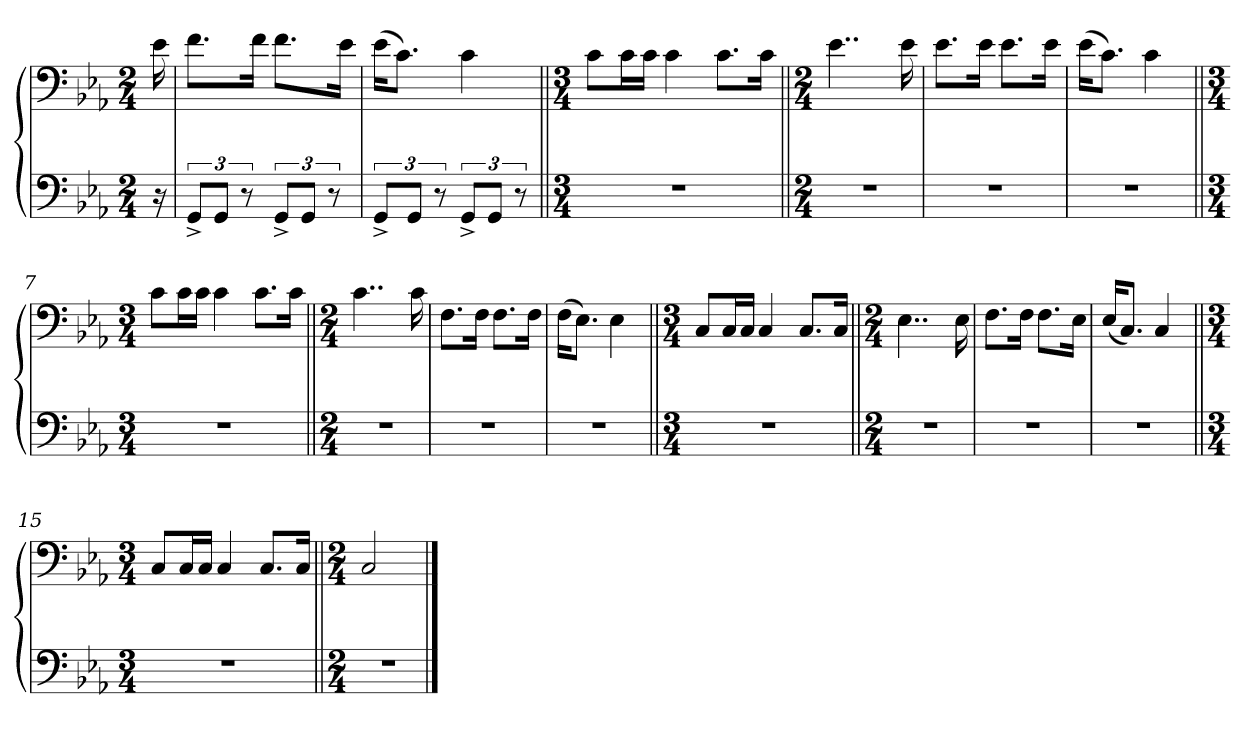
**kern	**kern
*part1	*part1
*staff2	*staff1
*clefF4	*clefF4
*k[b-e-a-]	*k[b-e-a-]
*M2/4	*M2/4
=	=
16r	16e-\
=1	=1
12GG^/L	8.f\L
12GG/J	.
12r	.
.	16f\Jk
12GG^/L	8.f\L
12GG/J	.
12r	.
.	16e-\Jk
=2	=2
12GG^/L	(16e-\KL
.	8.c\J)
12GG/J	.
12r	.
12GG^/L	4c\
12GG/J	.
12r	.
=3||	=3||
*M3/4	*M3/4
2.r	8c\L
.	16c\L
.	16c\JJ
.	4c\
.	8.c\L
.	16c\Jk
=4||	=4||
*M2/4	*M2/4
2r	4..e-\
.	16e-\
=5	=5
2r	8.e-\L
.	16e-\Jk
.	8.e-\L
.	16e-\Jk
=6	=6
2r	(16e-\KL
.	8.c\J)
.	4c\
=7||	=7||
*M3/4	*M3/4
2.r	8c\L
.	16c\L
.	16c\JJ
.	4c\
.	8.c\L
.	16c\Jk
=8||	=8||
*M2/4	*M2/4
2r	4..c\
.	16c\
=9	=9
2r	8.F\L
.	16F\Jk
.	8.F\L
.	16F\Jk
=10	=10
2r	(16F\KL
.	8.E-\J)
.	4E-\
=11||	=11||
*M3/4	*M3/4
2.r	8C/L
.	16C/L
.	16C/JJ
.	4C/
.	8.C/L
.	16C/Jk
=12||	=12||
*M2/4	*M2/4
2r	4..E-\
.	16E-\
=13	=13
2r	8.F\L
.	16F\Jk
.	8.F\L
.	16E-\Jk
=14	=14
2r	(16E-/KL
.	8.C/J)
.	4C/
=15||	=15||
*M3/4	*M3/4
2.r	8C/L
.	16C/L
.	16C/JJ
.	4C/
.	8.C/L
.	16C/Jk
=16||	=16||
*M2/4	*M2/4
2r	2C/
==	==
*-	*-
